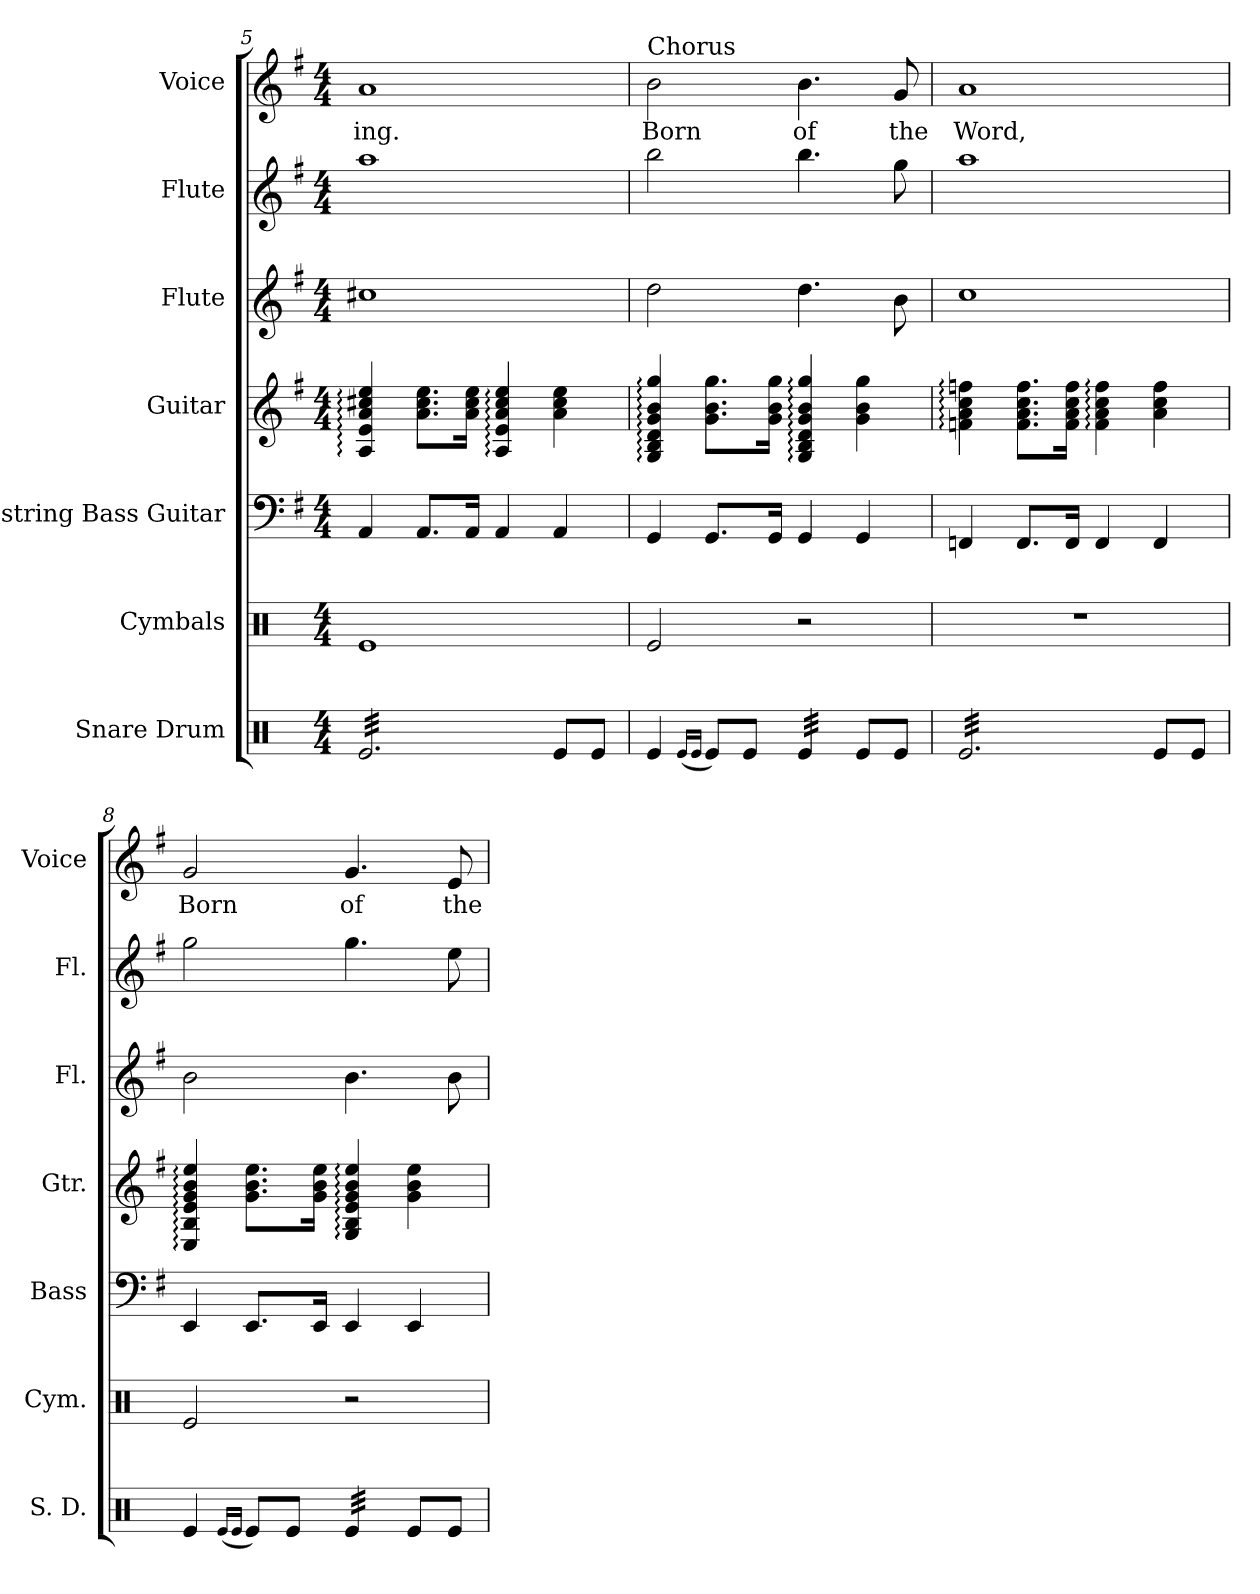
**kern	**kern	**kern	**kern	**kern	**kern	**kern	**text
*part7	*part6	*part5	*part4	*part3	*part2	*part1	*part1
*staff7	*staff6	*staff5	*staff4	*staff3	*staff2	*staff1	*staff1
*I"Snare Drum	*I"Cymbals	*I"4-string Bass Guitar	*I"Guitar	*I"Flute	*I"Flute	*I"Voice	*
*I'S. D.	*I'Cym.	*I'Bass	*I'Gtr.	*I'Fl.	*I'Fl.	*I'Voice	*
!!LO:LB:g=z
*clefX	*clefX	*clefF4	*clefG2	*clefG2	*clefG2	*clefG2	*
*	*	*ITrd7c12	*ITrd7c12	*	*	*	*
*k[]	*k[]	*k[f#]	*k[f#]	*k[f#]	*k[f#]	*k[f#]	*
*C:	*C:	*G:	*G:	*G:	*G:	*G:	*
*M4/4	*M4/4	*M4/4	*M4/4	*M4/4	*M4/4	*M4/4	*
=5	=5	=5	=5	=5	=5	=5	=5
!	!	!	!	!	!	!	!LO:LY:b:color=#000000
*tremolo	*	*	*	*	*	*	*
32Rei/LLL	1Rei	4AAAi/	4AAi/: 4Ei: 4Ai: 4c#Xi: 4ei:	1cc#Xi	1aai	1ai	-ing.
32Rei/	.	.	.	.	.	.	.
32Rei/	.	.	.	.	.	.	.
32Rei/	.	.	.	.	.	.	.
32Rei/	.	.	.	.	.	.	.
32Rei/	.	.	.	.	.	.	.
32Rei/	.	.	.	.	.	.	.
32Rei/	.	.	.	.	.	.	.
32Rei/	.	8.AAAi/L	8.Ai\ 8.c#i 8.eiL	.	.	.	.
32Rei/	.	.	.	.	.	.	.
32Rei/	.	.	.	.	.	.	.
32Rei/	.	.	.	.	.	.	.
32Rei/	.	.	.	.	.	.	.
32Rei/	.	.	.	.	.	.	.
32Rei/	.	16AAAi/Jk	16Ai\ 16c#i 16eiJk	.	.	.	.
32Rei/	.	.	.	.	.	.	.
32Rei/	.	4AAAi/	4AAi/: 4Ei: 4Ai: 4c#i: 4ei:	.	.	.	.
32Rei/	.	.	.	.	.	.	.
32Rei/	.	.	.	.	.	.	.
32Rei/	.	.	.	.	.	.	.
32Rei/	.	.	.	.	.	.	.
32Rei/	.	.	.	.	.	.	.
32Rei/	.	.	.	.	.	.	.
32Rei/JJJ	.	.	.	.	.	.	.
*Xtremolo	*	*	*	*	*	*	*
8Rei/L	.	4AAAi/	4Ai\ 4c#i 4ei	.	.	.	.
8Rei/J	.	.	.	.	.	.	.
=6	=6	=6	=6	=6	=6	=6	=6
!	!	!	!	!	!	!LO:TX:a:t=Chorus	!
!	!	!	!	!	!	!	!LO:LY:b:color=#000000
4Rei/	2Rei/	4GGGi/	4GGi/: 4BBi: 4Di: 4Gi: 4Bi: 4gi:	2ddi\	2bbi\	2bi\	Born
(16qRei/LL	.	.	.	.	.	.	.
16qRei/JJ	.	.	.	.	.	.	.
8Rei/L)	.	8.GGGi/L	8.Gi\ 8.Bi 8.giL	.	.	.	.
8Rei/J	.	.	.	.	.	.	.
.	.	16GGGi/Jk	16Gi\ 16Bi 16giJk	.	.	.	.
!	!	!	!	!	!	!	!LO:LY:b:color=#000000
*tremolo	*	*	*	*	*	*	*
32Rei/LLL	2r	4GGGi/	4GGi/: 4BBi: 4Di: 4Gi: 4Bi: 4gi:	4.ddi\	4.bbi\	4.bi\	of
32Rei/	.	.	.	.	.	.	.
32Rei/	.	.	.	.	.	.	.
32Rei/	.	.	.	.	.	.	.
32Rei/	.	.	.	.	.	.	.
32Rei/	.	.	.	.	.	.	.
32Rei/	.	.	.	.	.	.	.
32Rei/JJJ	.	.	.	.	.	.	.
*Xtremolo	*	*	*	*	*	*	*
8Rei/L	.	4GGGi/	4Gi\ 4Bi 4gi	.	.	.	.
!	!	!	!	!	!	!	!LO:LY:b:color=#000000
8Rei/J	.	.	.	8bi\	8ggi\	8gi/	the
=7	=7	=7	=7	=7	=7	=7	=7
!	!	!	!	!	!	!	!LO:LY:b:color=#000000
*tremolo	*	*	*	*	*	*	*
32Rei/LLL	1r	4FFFni/	4Fni\: 4Ai: 4ci: 4fni:	1cci	1aai	1ai	Word,
32Rei/	.	.	.	.	.	.	.
32Rei/	.	.	.	.	.	.	.
32Rei/	.	.	.	.	.	.	.
32Rei/	.	.	.	.	.	.	.
32Rei/	.	.	.	.	.	.	.
32Rei/	.	.	.	.	.	.	.
32Rei/	.	.	.	.	.	.	.
32Rei/	.	8.FFFi/L	8.Fi\ 8.Ai 8.ci 8.fiL	.	.	.	.
32Rei/	.	.	.	.	.	.	.
32Rei/	.	.	.	.	.	.	.
32Rei/	.	.	.	.	.	.	.
32Rei/	.	.	.	.	.	.	.
32Rei/	.	.	.	.	.	.	.
32Rei/	.	16FFFi/Jk	16Fi\ 16Ai 16ci 16fiJk	.	.	.	.
32Rei/	.	.	.	.	.	.	.
32Rei/	.	4FFFi/	4Fi\: 4Ai: 4ci: 4fi:	.	.	.	.
32Rei/	.	.	.	.	.	.	.
32Rei/	.	.	.	.	.	.	.
32Rei/	.	.	.	.	.	.	.
32Rei/	.	.	.	.	.	.	.
32Rei/	.	.	.	.	.	.	.
32Rei/	.	.	.	.	.	.	.
32Rei/JJJ	.	.	.	.	.	.	.
*Xtremolo	*	*	*	*	*	*	*
8Rei/L	.	4FFFi/	4Ai\ 4ci 4fi	.	.	.	.
8Rei/J	.	.	.	.	.	.	.
=8	=8	=8	=8	=8	=8	=8	=8
!	!	!	!	!	!	!	!LO:LY:b:color=#000000
4Rei/	2Rei/	4EEEi/	4EEi/: 4BBi: 4Ei: 4Gi: 4Bi: 4ei:	2bi\	2ggi\	2gi/	Born
(16qRei/LL	.	.	.	.	.	.	.
16qRei/JJ	.	.	.	.	.	.	.
8Rei/L)	.	8.EEEi/L	8.Gi\ 8.Bi 8.eiL	.	.	.	.
8Rei/J	.	.	.	.	.	.	.
.	.	16EEEi/Jk	16Gi\ 16Bi 16eiJk	.	.	.	.
!	!	!	!	!	!	!	!LO:LY:b:color=#000000
*tremolo	*	*	*	*	*	*	*
32Rei/LLL	2r	4EEEi/	4GGi/: 4BBi: 4Ei: 4Gi: 4Bi: 4ei:	4.bi\	4.ggi\	4.gi/	of
32Rei/	.	.	.	.	.	.	.
32Rei/	.	.	.	.	.	.	.
32Rei/	.	.	.	.	.	.	.
32Rei/	.	.	.	.	.	.	.
32Rei/	.	.	.	.	.	.	.
32Rei/	.	.	.	.	.	.	.
32Rei/JJJ	.	.	.	.	.	.	.
*Xtremolo	*	*	*	*	*	*	*
8Rei/L	.	4EEEi/	4Gi\ 4Bi 4ei	.	.	.	.
!	!	!	!	!	!	!	!LO:LY:b:color=#000000
8Rei/J	.	.	.	8bi\	8eei\	8ei/	the
=	=	=	=	=	=	=	=
*-	*-	*-	*-	*-	*-	*-	*-
